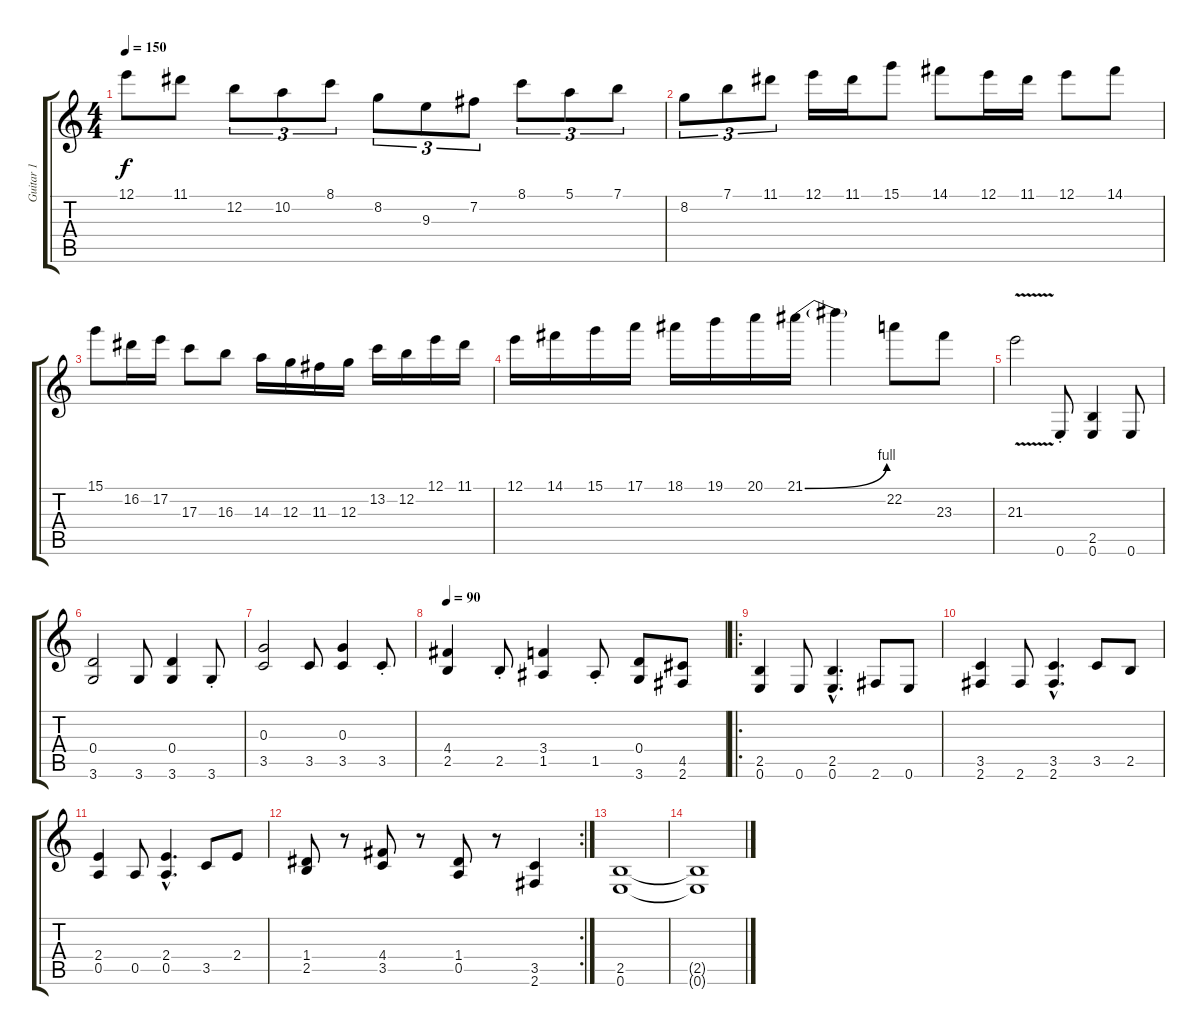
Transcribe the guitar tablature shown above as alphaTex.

\track ("Guitar 1" "Guitar 1") {instrument distortionguitar}
\staff {score tabs}
\tuning (E4 B3 G3 D3 A2 E2) {hide}
\ts (4 4)
\tempo 150
\clef g2
\ks c
12.1.8{dy f} 11.1.8 12.2.8{tu (3 2)} 10.2.8{tu (3 2)} 8.1.8{tu (3 2)} 8.2.8{tu (3 2)} 9.3.8{tu (3 2)} 7.2.8{tu (3 2)} 8.1.8{tu (3 2)} 5.1.8{tu (3 2)} 7.1.8{tu (3 2)} |
8.2.8{tu (3 2)} 7.1.8{tu (3 2)} 11.1.8{tu (3 2)} 12.1.16 11.1.16 15.1.8 14.1.8 12.1.16 11.1.16 12.1.8 14.1.8 |
15.1.8 16.2.16 17.2.16 17.3.8 16.3.8 14.3.16 12.3.16 11.3.16 12.3.16 13.2.16 12.2.16 12.1.16 11.1.16 |
12.1.16 14.1.16 15.1.16 17.1.16 18.1.16 19.1.16 20.1.16 21.1{be (bend 0 0 60 4)}.16 21.1{t}.4 22.2.8 23.3.8 |
21.3{v}.2 0.6{st}.8 (2.5 0.6).4 0.6.8 |
(0.4 3.6).2 3.6.8 (0.4 3.6).4 3.6{st}.8 |
(0.3 3.5).2 3.5.8 (0.3 3.5).4 3.5{st}.8 |
\tempo 90
(4.4 2.5).4 2.5{st}.8 (3.4 1.5).4 1.5{st}.8 (0.4 3.6).8 (4.5 2.6).8 |
\ro
(2.5 0.6).4 0.6.8 (2.5{hac} 0.6{hac}).4{d} 2.6.8 0.6.8 |
(3.5 2.6).4 2.6.8 (3.5{hac} 2.6{hac}).4{d} 3.5.8 2.5.8 |
(2.4 0.5).4 0.5.8 (2.4{hac} 0.5{hac}).4{d} 3.5.8 2.4.8 |
\rc 2
(1.4 2.5).8 r.8 (4.4 3.5).8 r.8 (1.4 0.5).8 r.8 (3.5 2.6).4 |
(2.5 0.6).1{volume 3} |
(2.5{t} 0.6{t}).1
